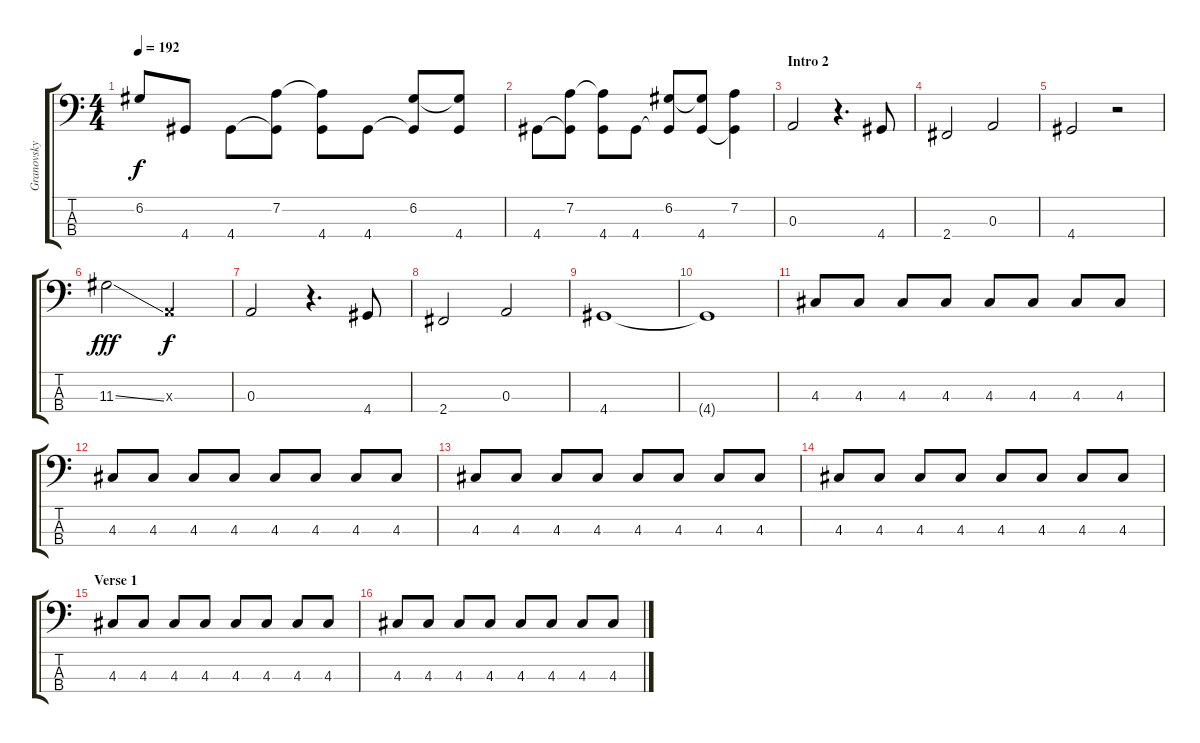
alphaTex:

\track ("Granovsky" "Granovsky") {instrument electricbassfinger}
\staff {score tabs}
\tuning (G2 D2 A1 E1) {hide}
\ts (4 4)
\tempo 192
\clef f4
\ks c
6.2.8{dy f} 4.4.8 4.4.8 (7.2 4.4{t}).8 (7.2{t} 4.4).8 4.4.8 (6.2 4.4{t}).8 (6.2{t} 4.4).8 |
4.4.8 (7.2 4.4{t}).8 (7.2{t} 4.4).8 4.4.8 (6.2 4.4{t}).8 (6.2{t} 4.4).8 (7.2 4.4{t}).4 |
\section ("" "Intro 2")
0.3.2 r.4{d} 4.4.8 |
2.4.2 0.3.2 |
4.4.2 r.2 |
11.3{ss}.2{dy fff} 0.3{x}.2{dy f} |
0.3.2 r.4{d} 4.4.8 |
2.4.2 0.3.2 |
4.4.1 |
4.4{t}.1 |
4.3.8 4.3.8 4.3.8 4.3.8 4.3.8 4.3.8 4.3.8 4.3.8 |
4.3.8 4.3.8 4.3.8 4.3.8 4.3.8 4.3.8 4.3.8 4.3.8 |
4.3.8 4.3.8 4.3.8 4.3.8 4.3.8 4.3.8 4.3.8 4.3.8 |
4.3.8 4.3.8 4.3.8 4.3.8 4.3.8 4.3.8 4.3.8 4.3.8 |
\section ("" "Verse 1")
4.3.8 4.3.8 4.3.8 4.3.8 4.3.8 4.3.8 4.3.8 4.3.8 |
4.3.8 4.3.8 4.3.8 4.3.8 4.3.8 4.3.8 4.3.8 4.3.8
